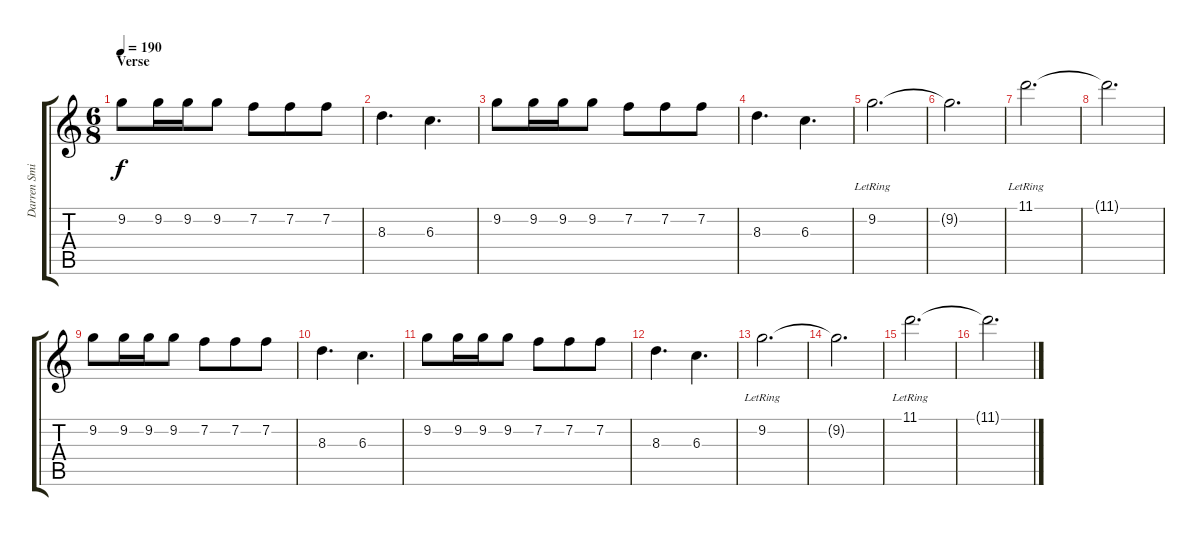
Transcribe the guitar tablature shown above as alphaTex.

\track ("Darren Smith" "Darren Smi") {instrument distortionguitar}
\staff {score tabs}
\tuning (Eb4 Bb3 Gb3 Db3 Ab2 Db2) {hide}
\ts (6 8)
\section ("" "Verse")
\tempo 190
\clef g2
\ks c
9.2.8{dy f} 9.2.16 9.2.16 9.2.8 7.2.8 7.2.8 7.2.8 |
8.3.4{d} 6.3.4{d} |
9.2.8 9.2.16 9.2.16 9.2.8 7.2.8 7.2.8 7.2.8 |
8.3.4{d} 6.3.4{d} |
9.2{lr}.2{d} |
9.2{t}.2{d} |
11.1{lr}.2{d} |
11.1{t}.2{d} |
9.2.8 9.2.16 9.2.16 9.2.8 7.2.8 7.2.8 7.2.8 |
8.3.4{d} 6.3.4{d} |
9.2.8 9.2.16 9.2.16 9.2.8 7.2.8 7.2.8 7.2.8 |
8.3.4{d} 6.3.4{d} |
9.2{lr}.2{d} |
9.2{t}.2{d} |
11.1{lr}.2{d} |
11.1{t}.2{d}
